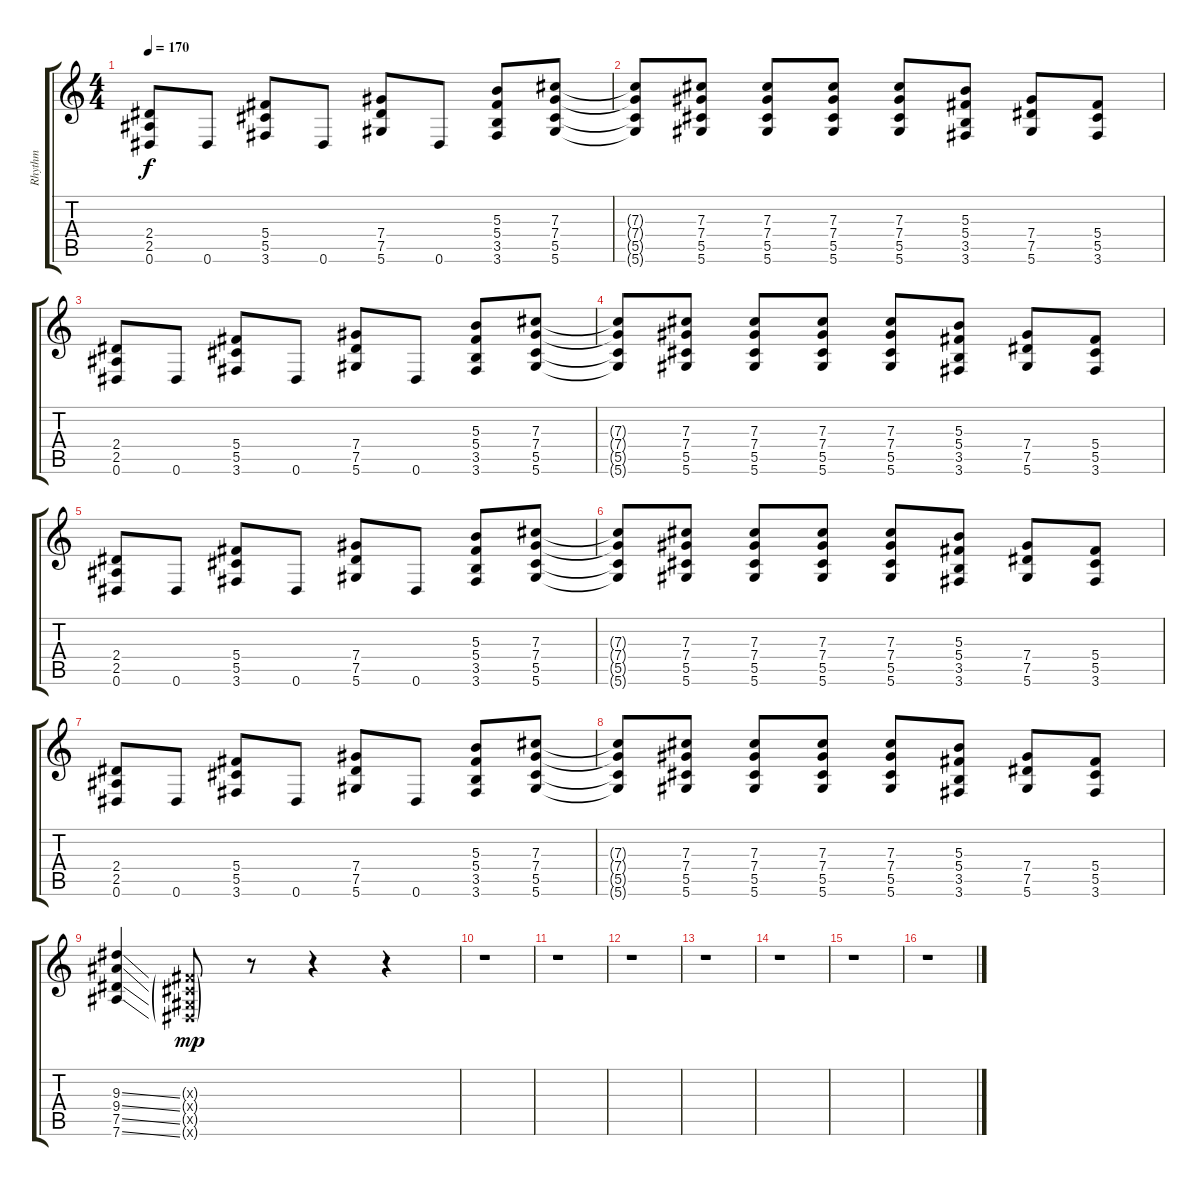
\track ("Rhythm" "Rhythm") {instrument distortionguitar}
\staff {score tabs}
\tuning (Eb4 Bb3 Gb3 Db3 Ab2 Eb2) {hide}
\ts (4 4)
\tempo 170
\clef g2
\ks c
(2.4 2.5 0.6).8{dy f} 0.6.8 (5.4 5.5 3.6).8 0.6.8 (7.4 7.5 5.6).8 0.6.8 (5.3 5.4 3.5 3.6).8 (7.3 7.4 5.5 5.6).8 |
(7.3{t} 7.4{t} 5.5{t} 5.6{t}).8 (7.3 7.4 5.5 5.6).8 (7.3 7.4 5.5 5.6).8 (7.3 7.4 5.5 5.6).8 (7.3 7.4 5.5 5.6).8 (5.3 5.4 3.5 3.6).8 (7.4 7.5 5.6).8 (5.4 5.5 3.6).8 |
(2.4 2.5 0.6).8 0.6.8 (5.4 5.5 3.6).8 0.6.8 (7.4 7.5 5.6).8 0.6.8 (5.3 5.4 3.5 3.6).8 (7.3 7.4 5.5 5.6).8 |
(7.3{t} 7.4{t} 5.5{t} 5.6{t}).8 (7.3 7.4 5.5 5.6).8 (7.3 7.4 5.5 5.6).8 (7.3 7.4 5.5 5.6).8 (7.3 7.4 5.5 5.6).8 (5.3 5.4 3.5 3.6).8 (7.4 7.5 5.6).8 (5.4 5.5 3.6).8 |
(2.4 2.5 0.6).8 0.6.8 (5.4 5.5 3.6).8 0.6.8 (7.4 7.5 5.6).8 0.6.8 (5.3 5.4 3.5 3.6).8 (7.3 7.4 5.5 5.6).8 |
(7.3{t} 7.4{t} 5.5{t} 5.6{t}).8 (7.3 7.4 5.5 5.6).8 (7.3 7.4 5.5 5.6).8 (7.3 7.4 5.5 5.6).8 (7.3 7.4 5.5 5.6).8 (5.3 5.4 3.5 3.6).8 (7.4 7.5 5.6).8 (5.4 5.5 3.6).8 |
(2.4 2.5 0.6).8 0.6.8 (5.4 5.5 3.6).8 0.6.8 (7.4 7.5 5.6).8 0.6.8 (5.3 5.4 3.5 3.6).8 (7.3 7.4 5.5 5.6).8 |
(7.3{t} 7.4{t} 5.5{t} 5.6{t}).8 (7.3 7.4 5.5 5.6).8 (7.3 7.4 5.5 5.6).8 (7.3 7.4 5.5 5.6).8 (7.3 7.4 5.5 5.6).8 (5.3 5.4 3.5 3.6).8 (7.4 7.5 5.6).8 (5.4 5.5 3.6).8 |
(9.3{ss} 9.4{ss} 7.5{ss} 7.6{ss}).4 (0.3{g x} 0.4{g x} 0.5{g x} 0.6{g x}).8{dy mp} r.8 r.4 r.4 |
r.1 |
r.1 |
r.1 |
r.1 |
r.1 |
r.1 |
r.1
